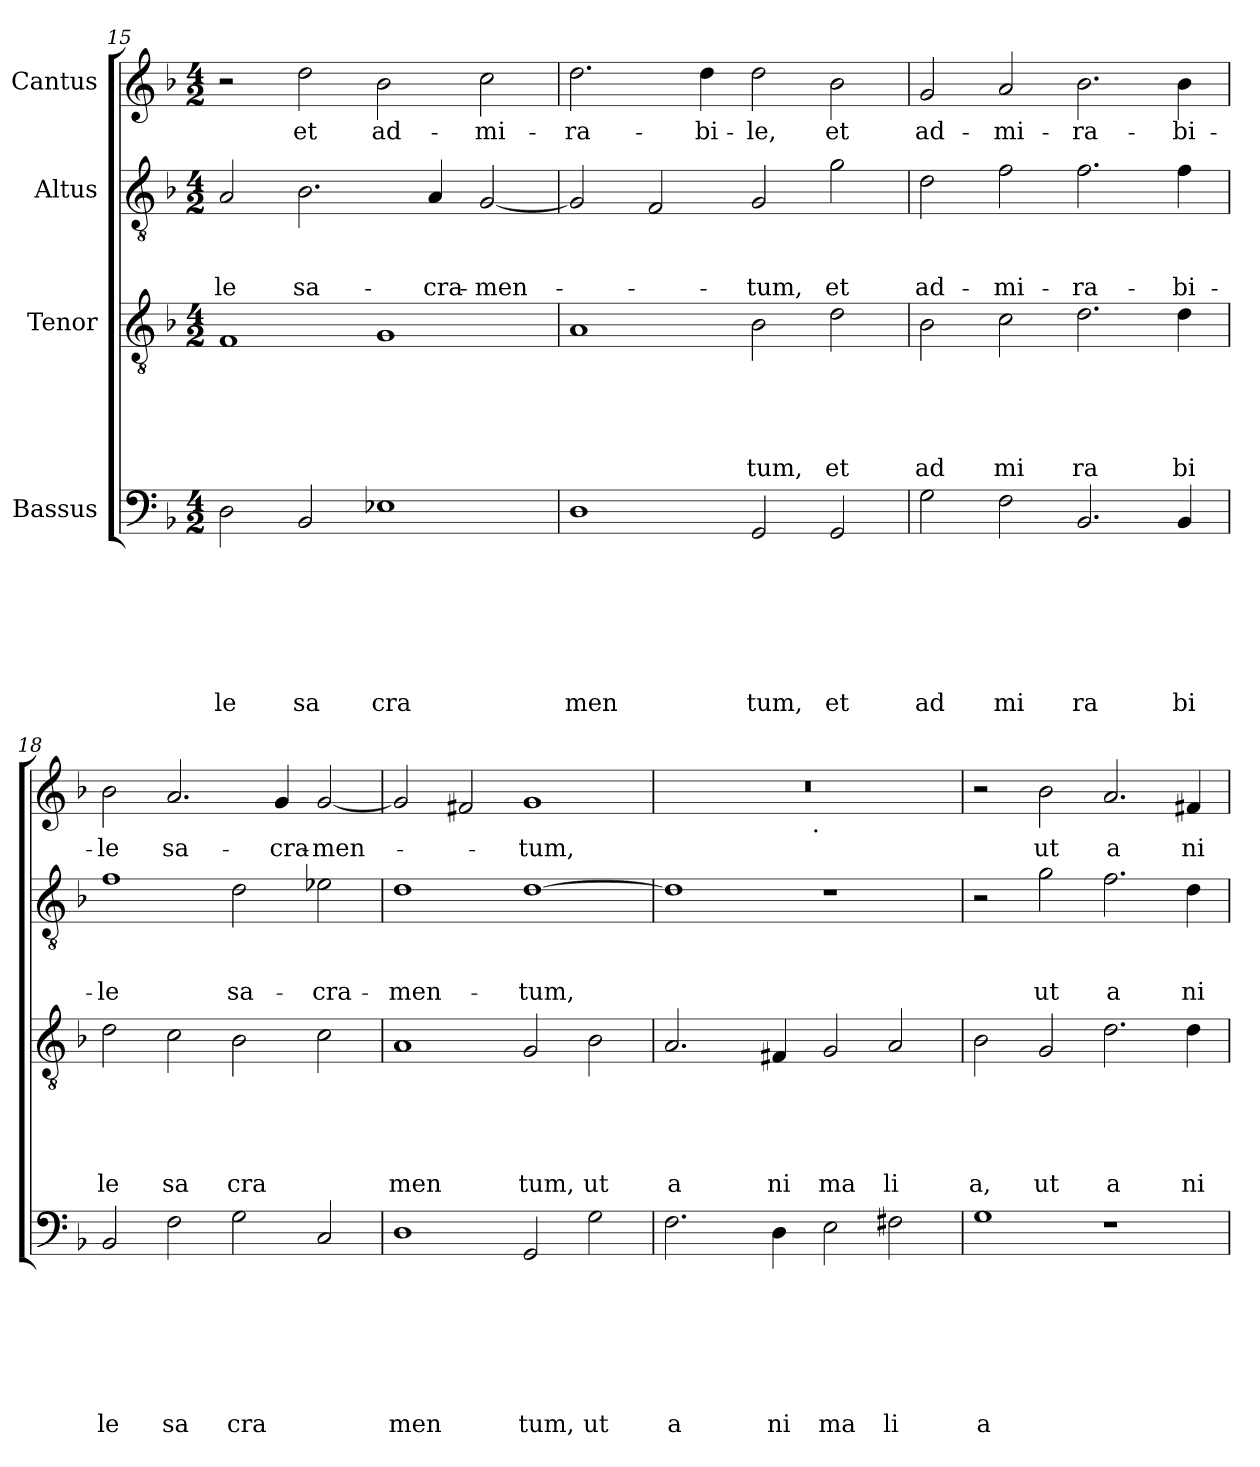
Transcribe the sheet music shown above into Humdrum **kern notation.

**kern	**text	**text	**text	**text	**text	**text	**text	**kern	**text	**text	**text	**text	**text	**kern	**text	**text	**text	**kern	**text
*part4	*part4	*part4	*part4	*part4	*part4	*part4	*part4	*part3	*part3	*part3	*part3	*part3	*part3	*part2	*part2	*part2	*part2	*part1	*part1
*staff4	*staff4	*staff4	*staff4	*staff4	*staff4	*staff4	*staff4	*staff3	*staff3	*staff3	*staff3	*staff3	*staff3	*staff2	*staff2	*staff2	*staff2	*staff1	*staff1
*I"Bassus	*	*	*	*	*	*	*	*I"Tenor	*	*	*	*	*	*I"Altus	*	*	*	*I"Cantus	*
*clefF4	*	*	*	*	*	*	*	*clefGv2	*	*	*	*	*	*clefGv2	*	*	*	*clefG2	*
*ITrd-3c-5	*	*	*	*	*	*	*	*	*	*	*	*	*	*ITrd-3c-5	*	*	*	*ITrd-3c-5	*
*k[b-e-]	*	*	*	*	*	*	*	*k[b-]	*	*	*	*	*	*k[b-e-]	*	*	*	*k[b-e-]	*
*B-:	*	*	*	*	*	*	*	*F:	*	*	*	*	*	*B-:	*	*	*	*B-:	*
*M4/2	*	*	*	*	*	*	*	*M4/2	*	*	*	*	*	*M4/2	*	*	*	*M4/2	*
=15	=15	=15	=15	=15	=15	=15	=15	=15	=15	=15	=15	=15	=15	=15	=15	=15	=15	=15	=15
!	!	!	!	!	!	!	!LO:LY:b	!	!	!	!	!	!	!	!	!	!LO:LY:b	!	!
2G\	.	.	.	.	.	.	le	1F	.	.	.	.	.	2d/	.	.	-le	2r	.
!	!	!	!	!	!	!	!LO:LY:b	!	!	!	!	!	!	!	!	!	!LO:LY:b	!	!LO:LY:b
2E-/	.	.	.	.	.	.	sa	.	.	.	.	.	.	2.e-\	.	.	sa-	2gg\	et
!	!	!	!	!	!	!	!LO:LY:b	!	!	!	!	!	!	!	!	!	!	!	!LO:LY:b
1A-X	.	.	.	.	.	.	cra	1G	.	.	.	.	.	.	.	.	.	2ee-\	ad-
!	!	!	!	!	!	!	!	!	!	!	!	!	!	!	!	!	!LO:LY:b	!	!
.	.	.	.	.	.	.	.	.	.	.	.	.	.	4d/	.	.	-cra-	.	.
!	!	!	!	!	!	!	!	!	!	!	!	!	!	!	!	!	!LO:LY:b	!	!LO:LY:b
.	.	.	.	.	.	.	.	.	.	.	.	.	.	[<2c/	.	.	-men-	2ff\	-mi-
=16	=16	=16	=16	=16	=16	=16	=16	=16	=16	=16	=16	=16	=16	=16	=16	=16	=16	=16	=16
!	!	!	!	!	!	!	!LO:LY:b	!	!	!	!	!	!	!	!	!	!	!	!LO:LY:b
1G	.	.	.	.	.	.	men	1A	.	.	.	.	.	2c/]	.	.	.	2.gg\	-ra-
.	.	.	.	.	.	.	.	.	.	.	.	.	.	2B-/	.	.	.	.	.
!	!	!	!	!	!	!	!	!	!	!	!	!	!	!	!	!	!	!	!LO:LY:b
.	.	.	.	.	.	.	.	.	.	.	.	.	.	.	.	.	.	4gg\	-bi-
!	!	!	!	!	!	!	!LO:LY:b	!	!	!	!	!	!LO:LY:b	!	!	!	!LO:LY:b	!	!LO:LY:b
2C/	.	.	.	.	.	.	tum,	2B-\	.	.	.	.	tum,	2c/	.	.	-tum,	2gg\	-le,
!	!	!	!	!	!	!	!LO:LY:b	!	!	!	!	!	!LO:LY:b	!	!	!	!LO:LY:b	!	!LO:LY:b
2C/	.	.	.	.	.	.	et	2d\	.	.	.	.	et	2cc\	.	.	et	2ee-\	et
=17	=17	=17	=17	=17	=17	=17	=17	=17	=17	=17	=17	=17	=17	=17	=17	=17	=17	=17	=17
!	!	!	!	!	!	!	!LO:LY:b	!	!	!	!	!	!LO:LY:b	!	!	!	!LO:LY:b	!	!LO:LY:b
2c\	.	.	.	.	.	.	ad	2B-\	.	.	.	.	ad	2g\	.	.	ad-	2cc/	ad-
!	!	!	!	!	!	!	!LO:LY:b	!	!	!	!	!	!LO:LY:b	!	!	!	!LO:LY:b	!	!LO:LY:b
2B-\	.	.	.	.	.	.	mi	2c\	.	.	.	.	mi	2b-\	.	.	-mi-	2dd/	-mi-
!	!	!	!	!	!	!	!LO:LY:b	!	!	!	!	!	!LO:LY:b	!	!	!	!LO:LY:b	!	!LO:LY:b
2.E-/	.	.	.	.	.	.	ra	2.d\	.	.	.	.	ra	2.b-\	.	.	-ra-	2.ee-\	-ra-
!	!	!	!	!	!	!	!LO:LY:b	!	!	!	!	!	!LO:LY:b	!	!	!	!LO:LY:b	!	!LO:LY:b
4E-/	.	.	.	.	.	.	bi	4d\	.	.	.	.	bi	4b-\	.	.	-bi-	4ee-\	-bi-
=18	=18	=18	=18	=18	=18	=18	=18	=18	=18	=18	=18	=18	=18	=18	=18	=18	=18	=18	=18
!	!	!	!	!	!	!	!LO:LY:b	!	!	!	!	!	!LO:LY:b	!	!	!	!LO:LY:b	!	!LO:LY:b
2E-/	.	.	.	.	.	.	le	2d\	.	.	.	.	le	1b-	.	.	-le	2ee-\	-le
!	!	!	!	!	!	!	!LO:LY:b	!	!	!	!	!	!LO:LY:b	!	!	!	!	!	!LO:LY:b
2B-\	.	.	.	.	.	.	sa	2c\	.	.	.	.	sa	.	.	.	.	2.dd/	sa-
!	!	!	!	!	!	!	!LO:LY:b	!	!	!	!	!	!LO:LY:b	!	!	!	!LO:LY:b	!	!
2c\	.	.	.	.	.	.	cra	2B-\	.	.	.	.	cra	2g\	.	.	sa-	.	.
!	!	!	!	!	!	!	!	!	!	!	!	!	!	!	!	!	!	!	!LO:LY:b
.	.	.	.	.	.	.	.	.	.	.	.	.	.	.	.	.	.	4cc/	-cra-
!	!	!	!	!	!	!	!	!	!	!	!	!	!	!	!	!	!LO:LY:b	!	!LO:LY:b
2F/	.	.	.	.	.	.	.	2c\	.	.	.	.	.	2a-X\	.	.	-cra-	[<2cc/	-men-
=19	=19	=19	=19	=19	=19	=19	=19	=19	=19	=19	=19	=19	=19	=19	=19	=19	=19	=19	=19
!	!	!	!	!	!	!	!LO:LY:b	!	!	!	!	!	!LO:LY:b	!	!	!	!LO:LY:b	!	!
1G	.	.	.	.	.	.	men	1A	.	.	.	.	men	1g	.	.	-men-	2cc/]	.
.	.	.	.	.	.	.	.	.	.	.	.	.	.	.	.	.	.	2bn/	.
!	!	!	!	!	!	!	!LO:LY:b	!	!	!	!	!	!LO:LY:b	!	!	!	!LO:LY:b	!	!LO:LY:b
2C/	.	.	.	.	.	.	tum,	2G/	.	.	.	.	tum,	[>1g	.	.	-tum,	1cc	-tum,
!	!	!	!	!	!	!	!LO:LY:b	!	!	!	!	!	!LO:LY:b	!	!	!	!	!	!
2c\	.	.	.	.	.	.	ut	2B-\	.	.	.	.	ut	.	.	.	.	.	.
=20	=20	=20	=20	=20	=20	=20	=20	=20	=20	=20	=20	=20	=20	=20	=20	=20	=20	=20	=20
!	!	!	!	!	!	!	!LO:LY:b	!	!	!	!	!	!LO:LY:b	!	!	!	!	!	!
*	*	*	*	*	*	*	*	*	*	*	*	*	*	*	*	*	*	*^	*
2.B-\	.	.	.	.	.	.	a	2.A/	.	.	.	.	a	1g]	.	.	.	0r	2ryy	.
.	.	.	.	.	.	.	.	.	.	.	.	.	.	.	.	.	.	.	4...ryy	.
!	!	!	!	!	!	!	!LO:LY:b	!	!	!	!	!	!LO:LY:b	!	!	!	!	!	!	!
4G\	.	.	.	.	.	.	ni	4F#X/	.	.	.	.	ni	.	.	.	.	.	.	.
!	!	!	!	!	!	!	!	!	!	!	!	!	!	!	!	!	!	!	!LO:TX:b:t=.	!
.	.	.	.	.	.	.	.	.	.	.	.	.	.	.	.	.	.	.	1ryy	.
!	!	!	!	!	!	!	!LO:LY:b	!	!	!	!	!	!LO:LY:b	!	!	!	!	!	!	!
2A\	.	.	.	.	.	.	ma	2G/	.	.	.	.	ma	1r	.	.	.	.	.	.
!	!	!	!	!	!	!	!LO:LY:b	!	!	!	!	!	!LO:LY:b	!	!	!	!	!	!	!
2Bn\	.	.	.	.	.	.	li	2A/	.	.	.	.	li	.	.	.	.	.	.	.
.	.	.	.	.	.	.	.	.	.	.	.	.	.	.	.	.	.	.	32ryy	.
!!LO:LB:g=z
=21	=21	=21	=21	=21	=21	=21	=21	=21	=21	=21	=21	=21	=21	=21	=21	=21	=21	=21	=21	=21
!	!	!	!	!	!	!	!LO:LY:b	!	!	!	!	!	!LO:LY:b	!	!	!	!	!	!	!
*	*	*	*	*	*	*	*	*	*	*	*	*	*	*	*	*	*	*v	*v	*
1c	.	.	.	.	.	.	a	2B-\	.	.	.	.	a,	2r	.	.	.	2r	.
!	!	!	!	!	!	!	!	!	!	!	!	!	!LO:LY:b	!	!	!	!LO:LY:b	!	!LO:LY:b
.	.	.	.	.	.	.	.	2G/	.	.	.	.	ut	2cc\	.	.	ut	2ee-\	ut
!	!	!	!	!	!	!	!	!	!	!	!	!	!LO:LY:b	!	!	!	!LO:LY:b	!	!LO:LY:b
1r	.	.	.	.	.	.	.	2.d\	.	.	.	.	a	2.b-\	.	.	a	2.dd/	a
!	!	!	!	!	!	!	!	!	!	!	!	!	!LO:LY:b	!	!	!	!LO:LY:b	!	!LO:LY:b
.	.	.	.	.	.	.	.	4d\	.	.	.	.	ni	4g\	.	.	ni	4bn/	ni
=	=	=	=	=	=	=	=	=	=	=	=	=	=	=	=	=	=	=	=
*-	*-	*-	*-	*-	*-	*-	*-	*-	*-	*-	*-	*-	*-	*-	*-	*-	*-	*-	*-
